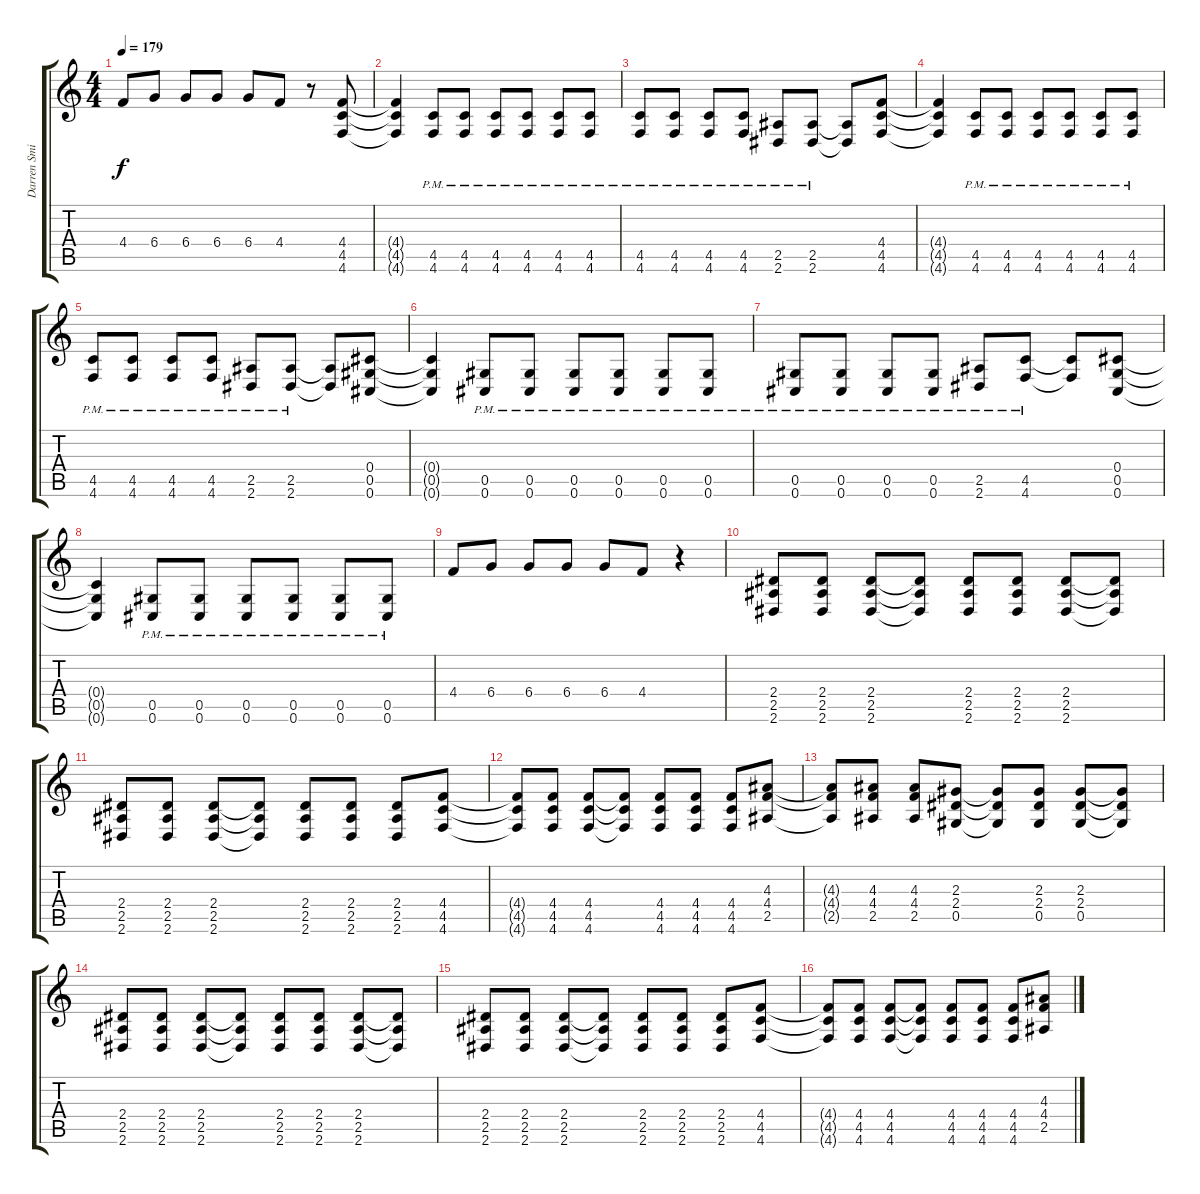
\track ("Darren Smith" "Darren Smi") {instrument overdrivenguitar}
\staff {score tabs}
\tuning (Eb4 Bb3 Gb3 Db3 Ab2 Db2) {hide}
\ts (4 4)
\tempo 179
\clef g2
\ks c
4.4.8{dy f} 6.4.8 6.4.8 6.4.8 6.4.8 4.4.8 r.8 (4.4 4.5 4.6).8 |
(4.4{t} 4.5{t} 4.6{t}).4 (4.5{pm} 4.6{pm}).8 (4.5{pm} 4.6{pm}).8 (4.5{pm} 4.6{pm}).8 (4.5{pm} 4.6{pm}).8 (4.5{pm} 4.6{pm}).8 (4.5{pm} 4.6{pm}).8 |
(4.5{pm} 4.6{pm}).8 (4.5{pm} 4.6{pm}).8 (4.5{pm} 4.6{pm}).8 (4.5{pm} 4.6{pm}).8 (2.5{pm} 2.6{pm}).8 (2.5{pm} 2.6{pm}).8 (2.5{t} 2.6{t}).8 (4.4 4.5 4.6).8 |
(4.4{t} 4.5{t} 4.6{t}).4 (4.5{pm} 4.6{pm}).8 (4.5{pm} 4.6{pm}).8 (4.5{pm} 4.6{pm}).8 (4.5{pm} 4.6{pm}).8 (4.5{pm} 4.6{pm}).8 (4.5{pm} 4.6{pm}).8 |
(4.5{pm} 4.6{pm}).8 (4.5{pm} 4.6{pm}).8 (4.5{pm} 4.6{pm}).8 (4.5{pm} 4.6{pm}).8 (2.5{pm} 2.6{pm}).8 (2.5{pm} 2.6{pm}).8 (2.5{t} 2.6{t}).8 (0.4 0.5 0.6).8 |
(0.4{t} 0.5{t} 0.6{t}).4 (0.5{pm} 0.6{pm}).8 (0.5{pm} 0.6{pm}).8 (0.5{pm} 0.6{pm}).8 (0.5{pm} 0.6{pm}).8 (0.5{pm} 0.6{pm}).8 (0.5{pm} 0.6{pm}).8 |
(0.5{pm} 0.6{pm}).8 (0.5{pm} 0.6{pm}).8 (0.5{pm} 0.6{pm}).8 (0.5{pm} 0.6{pm}).8 (2.5{pm} 2.6{pm}).8 (4.5{pm} 4.6{pm}).8 (4.5{t} 4.6{t}).8 (0.4 0.5 0.6).8 |
(0.4{t} 0.5{t} 0.6{t}).4 (0.5{pm} 0.6{pm}).8 (0.5{pm} 0.6{pm}).8 (0.5{pm} 0.6{pm}).8 (0.5{pm} 0.6{pm}).8 (0.5{pm} 0.6{pm}).8 (0.5{pm} 0.6{pm}).8 |
4.4.8 6.4.8 6.4.8 6.4.8 6.4.8 4.4.8 r.4 |
(2.4 2.5 2.6).8 (2.4 2.5 2.6).8 (2.4 2.5 2.6).8 (2.4{t} 2.5{t} 2.6{t}).8 (2.4 2.5 2.6).8 (2.4 2.5 2.6).8 (2.4 2.5 2.6).8 (2.4{t} 2.5{t} 2.6{t}).8 |
(2.4 2.5 2.6).8 (2.4 2.5 2.6).8 (2.4 2.5 2.6).8 (2.4{t} 2.5{t} 2.6{t}).8 (2.4 2.5 2.6).8 (2.4 2.5 2.6).8 (2.4 2.5 2.6).8 (4.4 4.5 4.6).8 |
(4.4{t} 4.5{t} 4.6{t}).8 (4.4 4.5 4.6).8 (4.4 4.5 4.6).8 (4.4{t} 4.5{t} 4.6{t}).8 (4.4 4.5 4.6).8 (4.4 4.5 4.6).8 (4.4 4.5 4.6).8 (4.3 4.4 2.5).8 |
(4.3{t} 4.4{t} 2.5{t}).8 (4.3 4.4 2.5).8 (4.3 4.4 2.5).8 (2.3 2.4 0.5).8 (2.3{t} 2.4{t} 0.5{t}).8 (2.3 2.4 0.5).8 (2.3 2.4 0.5).8 (2.3{t} 2.4{t} 0.5{t}).8 |
(2.4 2.5 2.6).8 (2.4 2.5 2.6).8 (2.4 2.5 2.6).8 (2.4{t} 2.5{t} 2.6{t}).8 (2.4 2.5 2.6).8 (2.4 2.5 2.6).8 (2.4 2.5 2.6).8 (2.4{t} 2.5{t} 2.6{t}).8 |
(2.4 2.5 2.6).8 (2.4 2.5 2.6).8 (2.4 2.5 2.6).8 (2.4{t} 2.5{t} 2.6{t}).8 (2.4 2.5 2.6).8 (2.4 2.5 2.6).8 (2.4 2.5 2.6).8 (4.4 4.5 4.6).8 |
(4.4{t} 4.5{t} 4.6{t}).8 (4.4 4.5 4.6).8 (4.4 4.5 4.6).8 (4.4{t} 4.5{t} 4.6{t}).8 (4.4 4.5 4.6).8 (4.4 4.5 4.6).8 (4.4 4.5 4.6).8 (4.3 4.4 2.5).8
